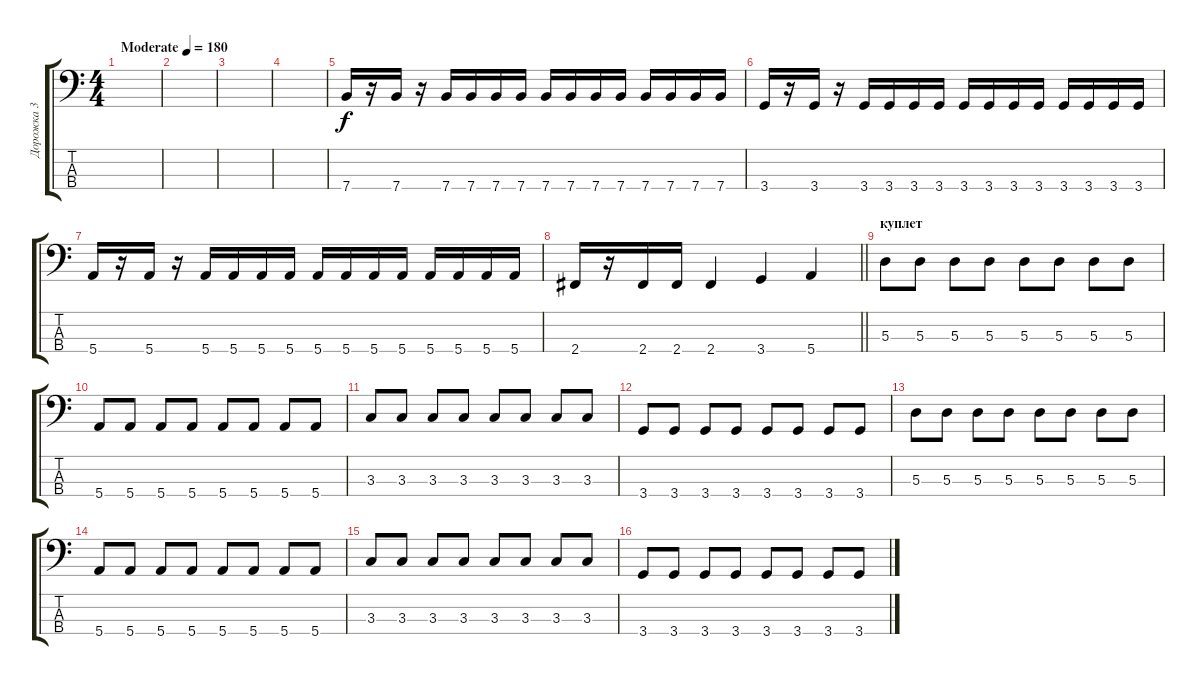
\track ("Дорожка 3" "Дорожка 3") {instrument electricbassfinger}
\staff {score tabs}
\tuning (G2 D2 A1 E1) {hide}
\ts (4 4)
\tempo (180 "Moderate")
\clef f4
\ks c
|
|
|
|
7.4.16 r.16 7.4.16 r.16 7.4.16 7.4.16 7.4.16 7.4.16 7.4.16 7.4.16 7.4.16 7.4.16 7.4.16 7.4.16 7.4.16 7.4.16 |
3.4.16 r.16 3.4.16 r.16 3.4.16 3.4.16 3.4.16 3.4.16 3.4.16 3.4.16 3.4.16 3.4.16 3.4.16 3.4.16 3.4.16 3.4.16 |
5.4.16 r.16 5.4.16 r.16 5.4.16 5.4.16 5.4.16 5.4.16 5.4.16 5.4.16 5.4.16 5.4.16 5.4.16 5.4.16 5.4.16 5.4.16 |
\barLineRight lightlight
2.4.16 r.16 2.4.16 2.4.16 2.4.4 3.4.4 5.4.4 |
\section ("" "куплет")
5.3.8 5.3.8 5.3.8 5.3.8 5.3.8 5.3.8 5.3.8 5.3.8 |
5.4.8 5.4.8 5.4.8 5.4.8 5.4.8 5.4.8 5.4.8 5.4.8 |
3.3.8 3.3.8 3.3.8 3.3.8 3.3.8 3.3.8 3.3.8 3.3.8 |
3.4.8 3.4.8 3.4.8 3.4.8 3.4.8 3.4.8 3.4.8 3.4.8 |
5.3.8 5.3.8 5.3.8 5.3.8 5.3.8 5.3.8 5.3.8 5.3.8 |
5.4.8 5.4.8 5.4.8 5.4.8 5.4.8 5.4.8 5.4.8 5.4.8 |
3.3.8 3.3.8 3.3.8 3.3.8 3.3.8 3.3.8 3.3.8 3.3.8 |
3.4.8 3.4.8 3.4.8 3.4.8 3.4.8 3.4.8 3.4.8 3.4.8
